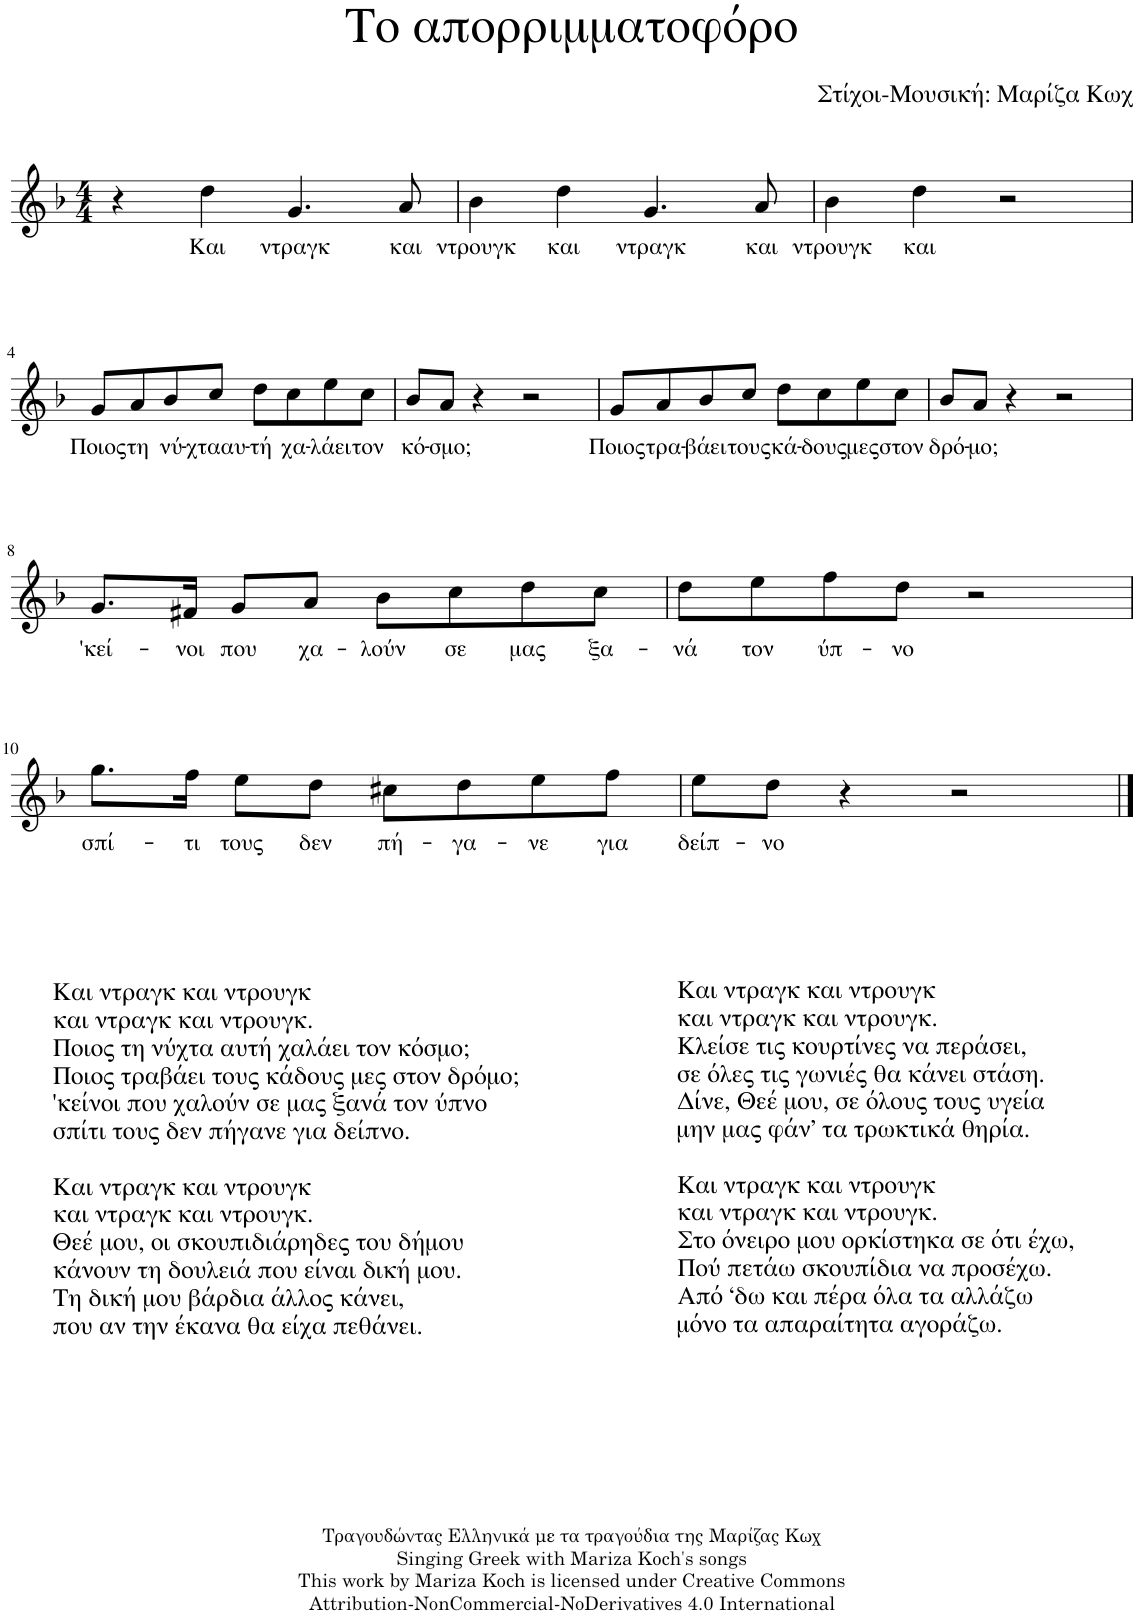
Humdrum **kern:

**kern	**text
*part1	*part1
*staff1	*staff1
*I"Πιάνο	*
*clefG2	*
*k[b-]	*
*M4/4	*
=1	=1
4r	.
!	!LO:LY:b
4dd\	Και
!	!LO:LY:b
4.g/	ντραγκ
!	!LO:LY:b
8a/	και
=2	=2
!	!LO:LY:b
4b-\	ντρουγκ
!	!LO:LY:b
4dd\	και
!	!LO:LY:b
4.g/	ντραγκ
!	!LO:LY:b
8a/	και
=3	=3
!	!LO:LY:b
4b-\	ντρουγκ
!	!LO:LY:b
4dd\	και
2r	.
!!LO:LB:g=z
=4	=4
!	!LO:LY:b
8g/L	Ποιος
!	!LO:LY:b
8a/	τη
!	!LO:LY:b
8b-/	νύ-
!	!LO:LY:b
8cc/J	-χτααυ-
!	!LO:LY:b
8dd\L	-τή
!	!LO:LY:b
8cc\	χα-
!	!LO:LY:b
8ee\	-λάει
!	!LO:LY:b
8cc\J	τον
=5	=5
!	!LO:LY:b
8b-/L	κό-
!	!LO:LY:b
8a/J	-σμο;
4r	.
2r	.
=6	=6
!	!LO:LY:b
8g/L	Ποιος
!	!LO:LY:b
8a/	τρα-
!	!LO:LY:b
8b-/	-βάει
!	!LO:LY:b
8cc/J	τους
!	!LO:LY:b
8dd\L	κά-
!	!LO:LY:b
8cc\	-δους
!	!LO:LY:b
8ee\	μες
!	!LO:LY:b
8cc\J	στον
=7	=7
!	!LO:LY:b
8b-/L	δρό-
!	!LO:LY:b
8a/J	-μο;
4r	.
2r	.
!!LO:LB:g=z
=8	=8
!	!LO:LY:b
8.g/L	'κεί-
!	!LO:LY:b
16f#X/Jk	-νοι
!	!LO:LY:b
8g/L	που
!	!LO:LY:b
8a/J	χα-
!	!LO:LY:b
8b-\L	-λούν
!	!LO:LY:b
8cc\	σε
!	!LO:LY:b
8dd\	μας
!	!LO:LY:b
8cc\J	ξα-
=9	=9
!	!LO:LY:b
8dd\L	-νά
!	!LO:LY:b
8ee\	τον
!	!LO:LY:b
8ff\	ύπ-
!	!LO:LY:b
8dd\J	-νο
2r	.
!!LO:LB:g=z
=10	=10
!	!LO:LY:b
8.gg\L	σπί-
!	!LO:LY:b
16ff\Jk	-τι
!	!LO:LY:b
8ee\L	τους
!	!LO:LY:b
8dd\J	δεν
!	!LO:LY:b
8cc#X\L	πή-
!	!LO:LY:b
8dd\	-γα-
!	!LO:LY:b
8ee\	-νε
!	!LO:LY:b
8ff\J	για
=11	=11
!LO:TX:b:t=Και ντραγκ και ντρουγκ	!
!LO:TX:b:t=και ντραγκ και ντρουγκ.	!
!LO:TX:b:t=Κλείσε τις κουρτίνες να περάσει,	!
!LO:TX:b:t=σε όλες τις γωνιές θα κάνει στάση.	!
!LO:TX:b:t=Δίνε, Θεέ μου, σε όλους τους υγεία	!
!LO:TX:b:t=μην μας φάν’ τα τρωκτικά θηρία.	!
!LO:TX:b:t=Και ντραγκ και ντρουγκ	!
!LO:TX:b:t=και ντραγκ και ντρουγκ.	!
!LO:TX:b:t=Στο όνειρο μου ορκίστηκα σε ότι έχω,	!
!LO:TX:b:t=Πού πετάω σκουπίδια να προσέχω.	!
!LO:TX:b:t=Από ‘δω και πέρα όλα τα αλλάζω	!
!LO:TX:b:t=μόνο τα απαραίτητα αγοράζω.	!
!	!LO:LY:b
8ee\L	δείπ-
!LO:TX:b:t=Και ντραγκ και ντρουγκ	!
!LO:TX:b:t=και ντραγκ και ντρουγκ.	!
!LO:TX:b:t=Ποιος τη νύχτα αυτή χαλάει τον κόσμο;	!
!LO:TX:b:t=Ποιος τραβάει τους κάδους μες στον δρόμο;	!
!LO:TX:b:t='κείνοι που χαλούν σε μας ξανά τον ύπνο	!
!LO:TX:b:t=σπίτι τους δεν πήγανε για δείπνο.	!
!LO:TX:b:t=Και ντραγκ και ντρουγκ	!
!LO:TX:b:t=και ντραγκ και ντρουγκ.	!
!LO:TX:b:t=Θεέ μου, οι σκουπιδιάρηδες του δήμου	!
!LO:TX:b:t=κάνουν τη δουλειά που είναι δική μου.	!
!LO:TX:b:t=Τη δική μου βάρδια άλλος κάνει,	!
!LO:TX:b:t=που αν την έκανα θα είχα πεθάνει.	!
!	!LO:LY:b
8dd\J	-νο
4r	.
2r	.
==	==
*-	*-
